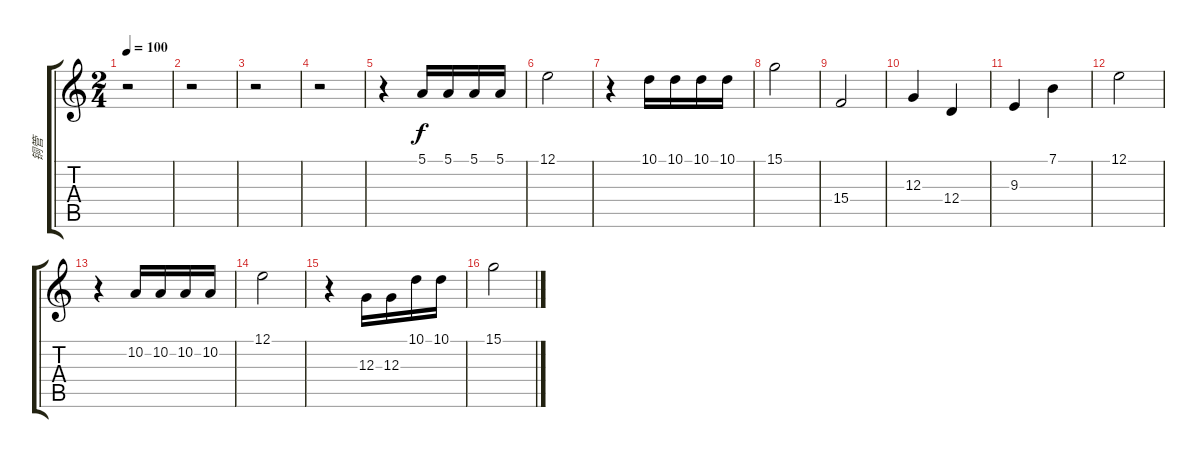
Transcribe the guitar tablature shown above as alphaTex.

\track ("铜管" "铜管") {instrument trumpet}
\staff {score tabs}
\tuning (E4 B3 G3 D3 A2 E2) {hide}
\ts (2 4)
\tempo 100
\clef g2
\ks c
r.2{dy f} |
r.2 |
r.2 |
r.2 |
r.4 5.1.16 5.1.16 5.1.16 5.1.16 |
12.1.2 |
r.4 10.1.16 10.1.16 10.1.16 10.1.16 |
15.1.2 |
15.4.2 |
12.3.4 12.4.4 |
9.3.4 7.1.4 |
12.1.2 |
r.4 10.2.16 10.2.16 10.2.16 10.2.16 |
12.1.2 |
r.4 12.3.16 12.3.16 10.1.16 10.1.16 |
15.1.2
